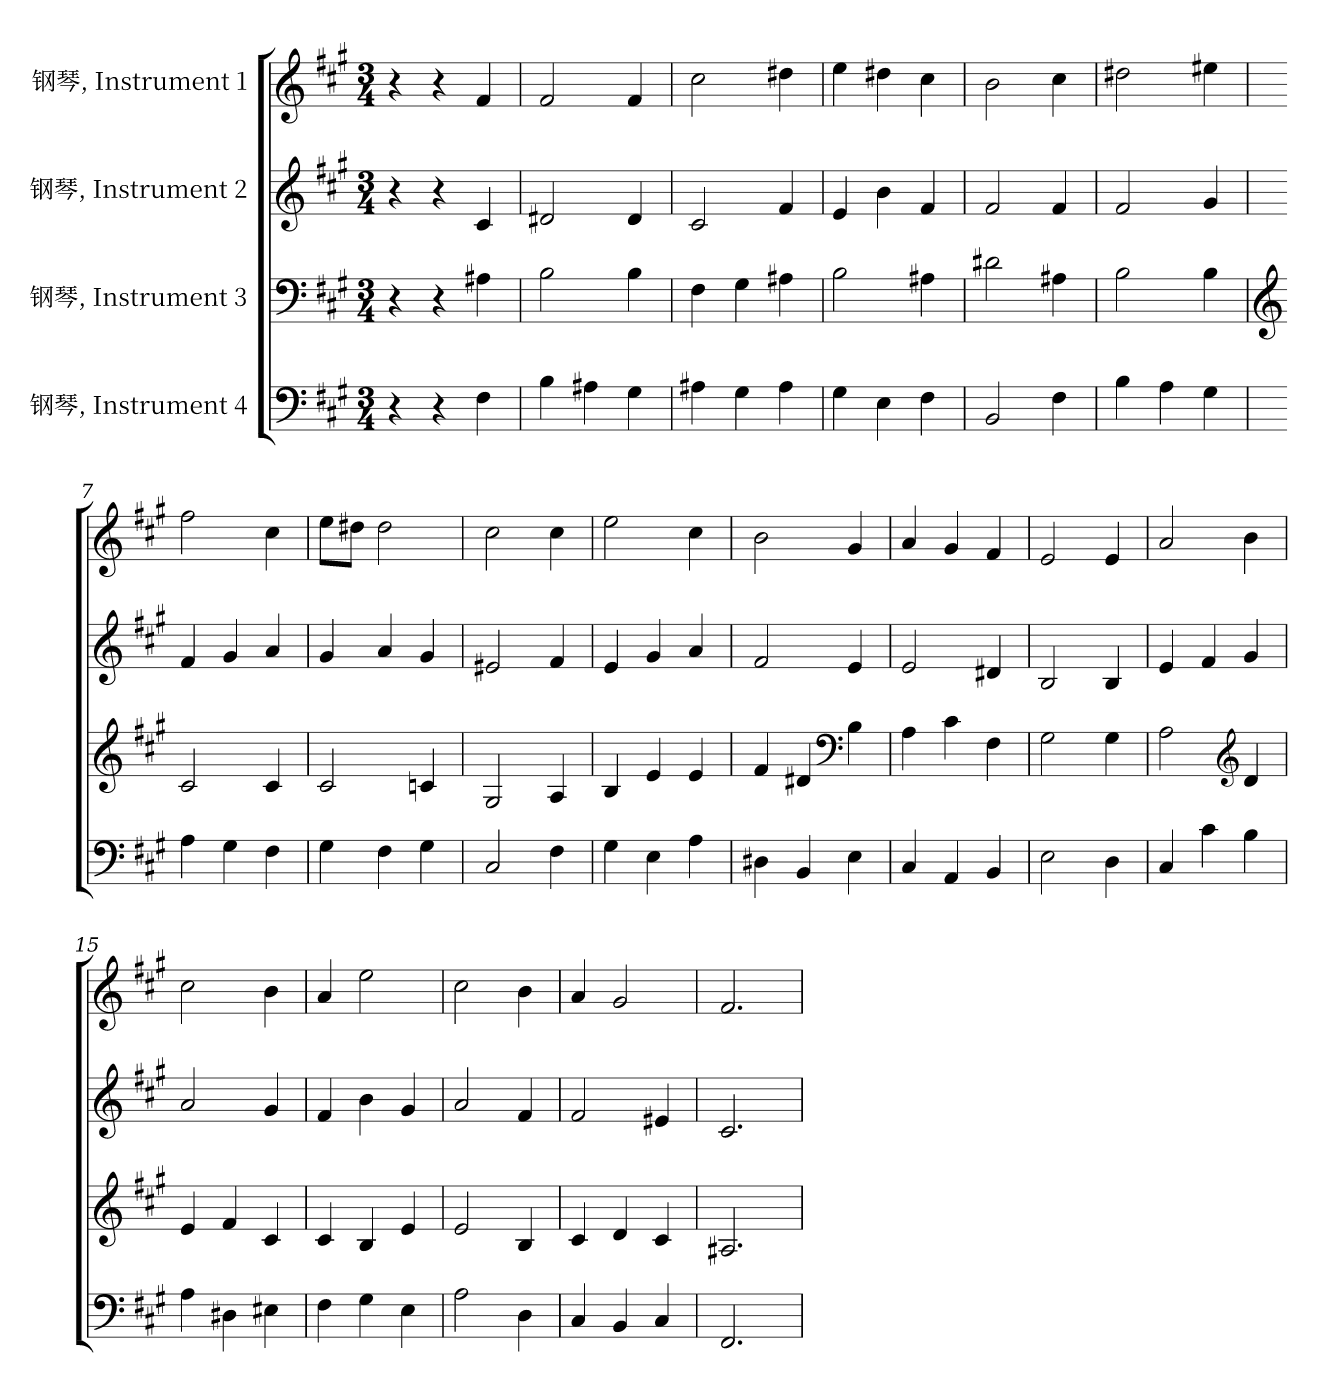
**kern	**kern	**kern	**kern
*part4	*part3	*part2	*part1
*staff4	*staff3	*staff2	*staff1
*I"钢琴, Instrument 4	*I"钢琴, Instrument 3	*I"钢琴, Instrument 2	*I"钢琴, Instrument 1
*clefF4	*clefF4	*clefG2	*clefG2
*k[f#c#g#]	*k[f#c#g#]	*k[f#c#g#]	*k[f#c#g#]
*M3/4	*M3/4	*M3/4	*M3/4
*MM120	*MM120	*MM120	*MM120
=1	=1	=1	=1
4r	4r	4r	4r
4r	4r	4r	4r
4F#\	4A#X\	4c#/	4f#/
=2	=2	=2	=2
4B\	2B\	2d#X/	2f#/
4A#X\	.	.	.
4G#\	4B\	4d#/	4f#/
=3	=3	=3	=3
4A#X\	4F#\	2c#/	2cc#\
4G#\	4G#\	.	.
4A#\	4A#X\	4f#/	4dd#X\
=4	=4	=4	=4
4G#\	2B\	4e/	4ee\
4E\	.	4b\	4dd#X\
4F#\	4A#X\	4f#/	4cc#\
=5	=5	=5	=5
2BB/	2d#X\	2f#/	2b\
4F#\	4A#X\	4f#/	4cc#\
=6	=6	=6	=6
4B\	2B\	2f#/	2dd#X\
4A\	.	.	.
4G#\	4B\	4g#/	4ee#X\
=7	=7	=7	=7
*	*clefG2	*	*
4A\	2c#/	4f#/	2ff#\
4G#\	.	4g#/	.
4F#\	4c#/	4a/	4cc#\
!!LO:LB:g=z
=8	=8	=8	=8
4G#\	2c#/	4g#/	8ee\L
.	.	.	8dd#X\J
4F#\	.	4a/	2dd#\
4G#\	4cn/	4g#/	.
=9	=9	=9	=9
2C#/	2G#/	2e#X/	2cc#\
4F#\	4A/	4f#/	4cc#\
=10	=10	=10	=10
4G#\	4B/	4e/	2ee\
4E\	4e/	4g#/	.
4A\	4e/	4a/	4cc#\
=11	=11	=11	=11
4D#X\	4f#/	2f#/	2b\
4BB/	4d#X/	.	.
*	*clefF4	*	*
4E\	4B\	4e/	4g#/
=12	=12	=12	=12
4C#/	4A\	2e/	4a/
4AA/	4c#\	.	4g#/
4BB/	4F#\	4d#X/	4f#/
=13	=13	=13	=13
2E\	2G#\	2B/	2e/
4D\	4G#\	4B/	4e/
=14	=14	=14	=14
4C#/	2A\	4e/	2a/
4c#\	.	4f#/	.
*	*clefG2	*	*
4B\	4d/	4g#/	4b\
=15	=15	=15	=15
4A\	4e/	2a/	2cc#\
4D#X\	4f#/	.	.
4E#X\	4c#/	4g#/	4b\
!!LO:LB:g=z
=16	=16	=16	=16
4F#\	4c#/	4f#/	4a/
4G#\	4B/	4b\	2ee\
4E\	4e/	4g#/	.
=17	=17	=17	=17
2A\	2e/	2a/	2cc#\
4D\	4B/	4f#/	4b\
=18	=18	=18	=18
4C#/	4c#/	2f#/	4a/
4BB/	4d/	.	2g#/
4C#/	4c#/	4e#X/	.
=19	=19	=19	=19
2.FF#/	2.A#X/	2.c#/	2.f#/
=	=	=	=
*-	*-	*-	*-
